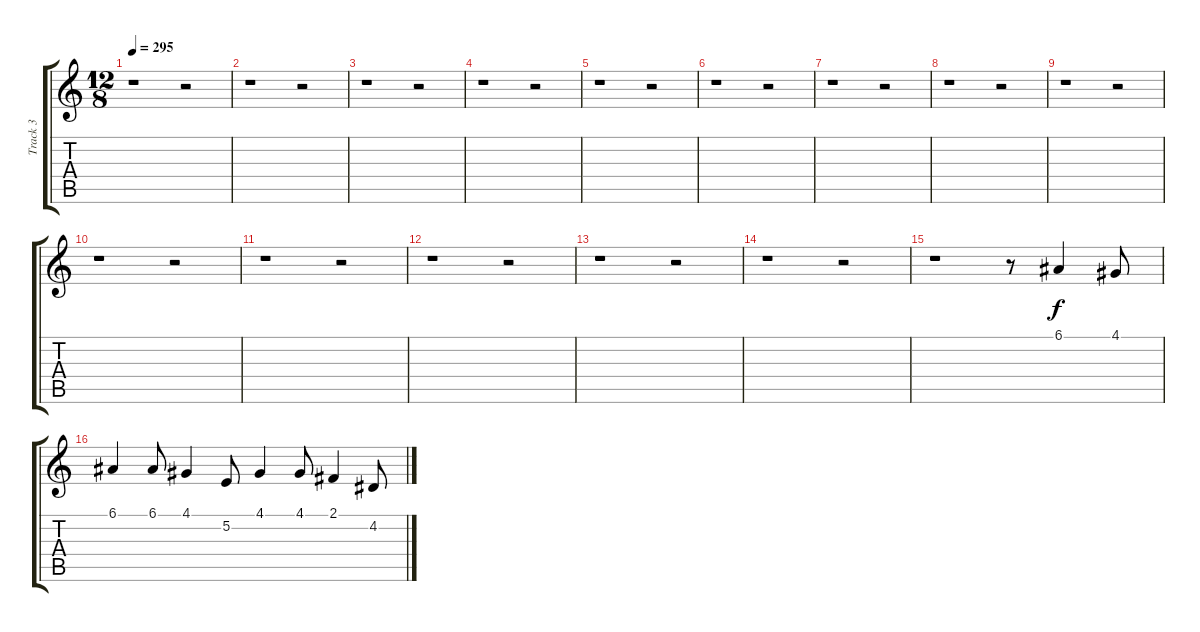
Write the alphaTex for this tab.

\track ("Track 3" "Track 3") {instrument altosax}
\staff {score tabs}
\tuning (E4 B3 G3 D3 A2 E2) {hide}
\ts (12 8)
\tempo 295
\clef g2
\ks c
r.1{dy f} r.2 |
r.1 r.2 |
r.1 r.2 |
r.1 r.2 |
r.1 r.2 |
r.1 r.2 |
r.1 r.2 |
r.1 r.2 |
r.1 r.2 |
r.1 r.2 |
r.1 r.2 |
r.1 r.2 |
r.1 r.2 |
r.1 r.2 |
r.1 r.8 6.1.4 4.1.8 |
6.1.4 6.1.8 4.1.4 5.2.8 4.1.4 4.1.8 2.1.4 4.2.8
